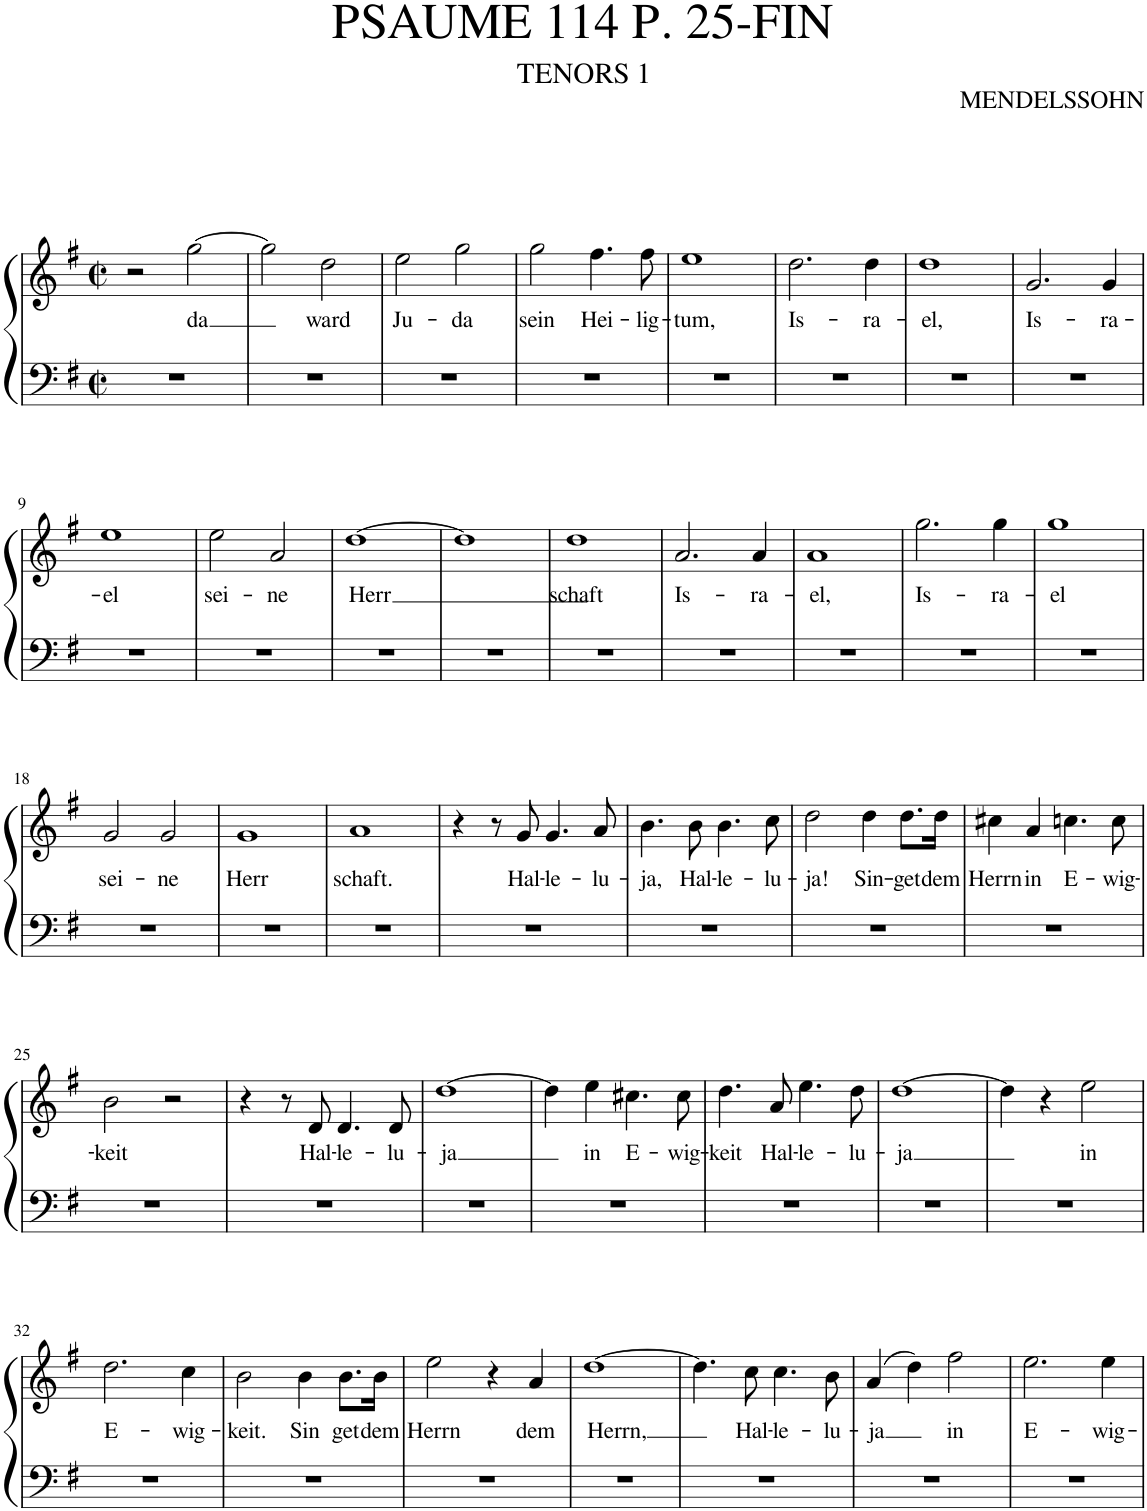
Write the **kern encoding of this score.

**kern	**kern	**text
*part1	*part1	*part1
*staff2	*staff1	*staff1
*I"Piano	*	*
*I'Pno.	*	*
*clefF4	*clefG2	*
*k[f#]	*k[f#]	*
*M2/2	*M2/2	*
*met(c|)	*met(c|)	*
=1	=1	=1
1r	2r	.
!	!	!LO:LY:b
.	[2gg\	da
=2	=2	=2
1r	2gg\]	.
!	!	!LO:LY:b
.	2dd\	ward
=3	=3	=3
!	!	!LO:LY:b
1r	2ee\	Ju-
!	!	!LO:LY:b
.	2gg\	-da
=4	=4	=4
!	!	!LO:LY:b
1r	2gg\	sein
!	!	!LO:LY:b
.	4.ff#\	Hei-
!	!	!LO:LY:b
.	8ff#\	-lig-
=5	=5	=5
!	!	!LO:LY:b
1r	1ee	-tum,
=6	=6	=6
!	!	!LO:LY:b
1r	2.dd\	Is-
!	!	!LO:LY:b
.	4dd\	-ra-
=7	=7	=7
!	!	!LO:LY:b
1r	1dd	-el,
=8	=8	=8
!	!	!LO:LY:b
1r	2.g/	Is-
!	!	!LO:LY:b
.	4g/	-ra-
!!LO:LB:g=z
=9	=9	=9
!	!	!LO:LY:b
1r	1ee	-el
=10	=10	=10
!	!	!LO:LY:b
1r	2ee\	sei-
!	!	!LO:LY:b
.	2a/	-ne
=11	=11	=11
!	!	!LO:LY:b
1r	[1dd	Herr
=12	=12	=12
1r	1dd]	.
=13	=13	=13
!	!	!LO:LY:b
1r	1dd	schaft
=14	=14	=14
!	!	!LO:LY:b
1r	2.a/	Is-
!	!	!LO:LY:b
.	4a/	-ra-
=15	=15	=15
!	!	!LO:LY:b
1r	1a	-el,
=16	=16	=16
!	!	!LO:LY:b
1r	2.gg\	Is-
!	!	!LO:LY:b
.	4gg\	-ra-
=17	=17	=17
!	!	!LO:LY:b
1r	1gg	-el
!!LO:LB:g=z
=18	=18	=18
!	!	!LO:LY:b
1r	2g/	sei-
!	!	!LO:LY:b
.	2g/	-ne
=19	=19	=19
!	!	!LO:LY:b
1r	1g	Herr
=20	=20	=20
!	!	!LO:LY:b
1r	1a	schaft.
=21	=21	=21
1r	4r	.
.	8r	.
!	!	!LO:LY:b
.	8g/	Hal-
!	!	!LO:LY:b
.	4.g/	-le-
!	!	!LO:LY:b
.	8a/	-lu-
=22	=22	=22
!	!	!LO:LY:b
1r	4.b\	-ja,
!	!	!LO:LY:b
.	8b\	Hal-
!	!	!LO:LY:b
.	4.b\	-le-
!	!	!LO:LY:b
.	8cc\	-lu-
=23	=23	=23
!	!	!LO:LY:b
1r	2dd\	-ja!
!	!	!LO:LY:b
.	4dd\	Sin-
!	!	!LO:LY:b
.	8.dd\L	-get
!	!	!LO:LY:b
.	16dd\Jk	dem
=24	=24	=24
!	!	!LO:LY:b
1r	4cc#X\	Herrn
!	!	!LO:LY:b
.	4a/	in
!	!	!LO:LY:b
.	4.ccn\	E-
!	!	!LO:LY:b
.	8cc\	-wig-
!!LO:LB:g=z
=25	=25	=25
!	!	!LO:LY:b
1r	2b\	-keit
.	2r	.
=26	=26	=26
1r	4r	.
.	8r	.
!	!	!LO:LY:b
.	8d/	Hal-
!	!	!LO:LY:b
.	4.d/	-le-
!	!	!LO:LY:b
.	8d/	-lu-
=27	=27	=27
!	!	!LO:LY:b
1r	[1dd	-ja
=28	=28	=28
1r	4dd\]	.
!	!	!LO:LY:b
.	4ee\	in
!	!	!LO:LY:b
.	4.cc#X\	E-
!	!	!LO:LY:b
.	8cc#\	-wig-
=29	=29	=29
!	!	!LO:LY:b
1r	4.dd\	-keit
!	!	!LO:LY:b
.	8a/	Hal-
!	!	!LO:LY:b
.	4.ee\	le-
!	!	!LO:LY:b
.	8dd\	-lu-
=30	=30	=30
!	!	!LO:LY:b
1r	[1dd	-ja
=31	=31	=31
1r	4dd\]	.
.	4r	.
!	!	!LO:LY:b
.	2ee\	in
!!LO:LB:g=z
=32	=32	=32
!	!	!LO:LY:b
1r	2.dd\	E-
!	!	!LO:LY:b
.	4cc\	-wig-
=33	=33	=33
!	!	!LO:LY:b
1r	2b\	-keit.
!	!	!LO:LY:b
.	4b\	Sin
!	!	!LO:LY:b
.	8.b\L	get
!	!	!LO:LY:b
.	16b\Jk	dem
=34	=34	=34
!	!	!LO:LY:b
1r	2ee\	Herrn
.	4r	.
!	!	!LO:LY:b
.	4a/	dem
=35	=35	=35
!	!	!LO:LY:b
1r	[1dd	-Herrn,
=36	=36	=36
1r	4.dd\]	.
!	!	!LO:LY:b
.	8cc\	Hal-
!	!	!LO:LY:b
.	4.cc\	-le-
!	!	!LO:LY:b
.	8b\	-lu-
=37	=37	=37
!	!	!LO:LY:b
1r	(4a/	-ja
.	4dd\)	.
!	!	!LO:LY:b
.	2ff#\	in
=38	=38	=38
!	!	!LO:LY:b
1r	2.ee\	E-
!	!	!LO:LY:b
.	4ee\	-wig-
=	=	=
*-	*-	*-
